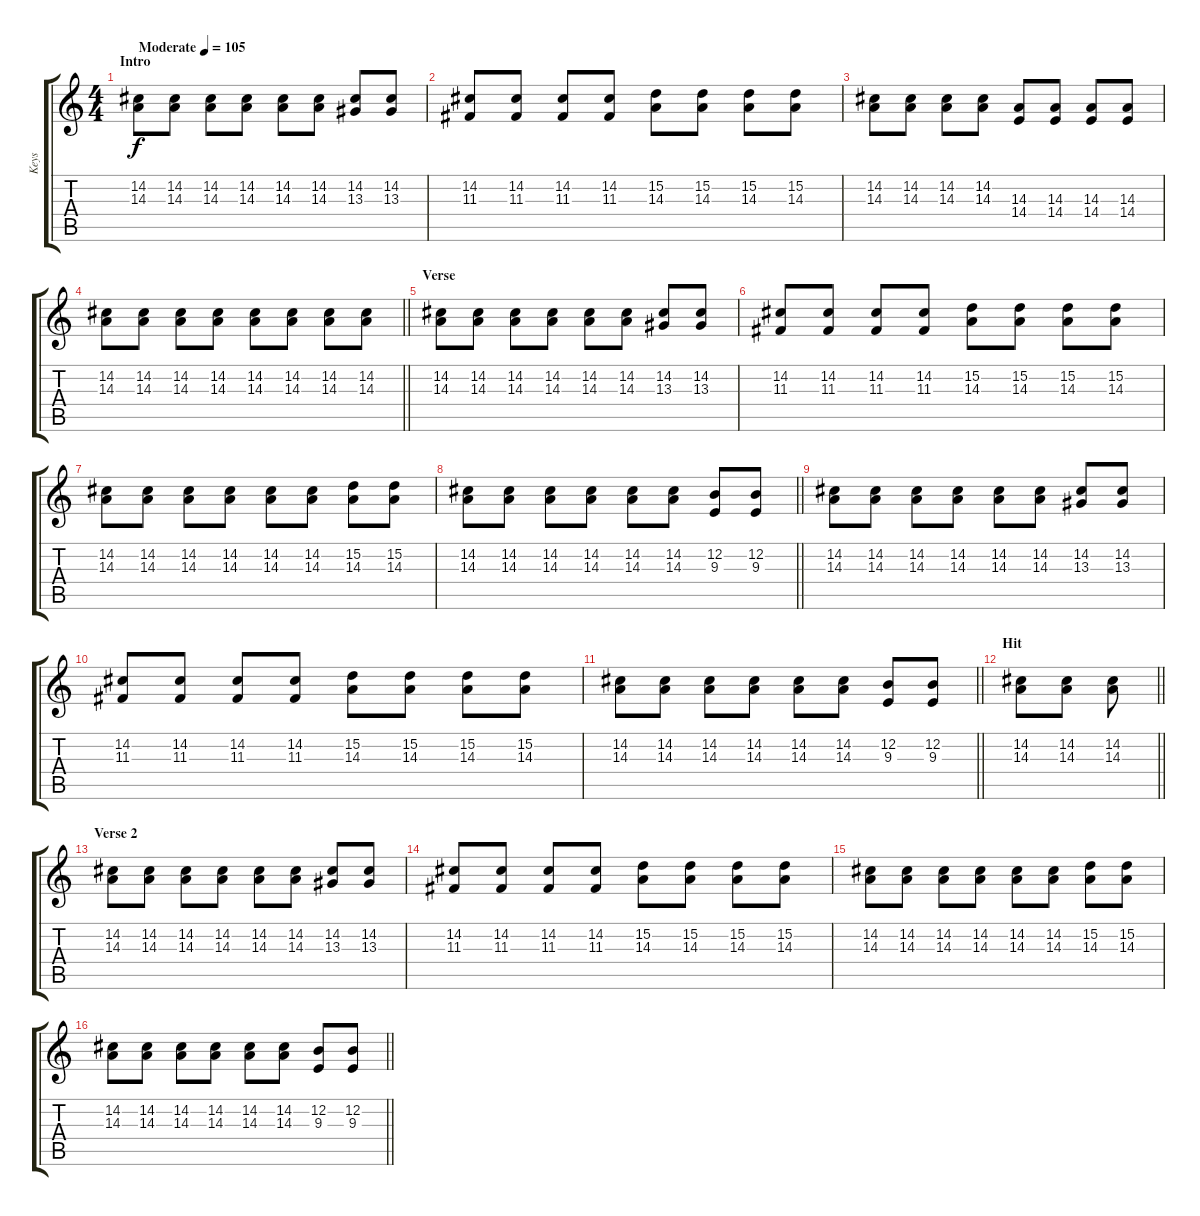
\track ("Keys" "Keys") {instrument electricgrandpiano}
\staff {score tabs}
\tuning (E4 B3 G3 D3 A2 E2) {hide}
\ts (4 4)
\section ("" "Intro")
\tempo (105 "Moderate")
\clef g2
\ks c
(14.2 14.3).8{dy f instrument electricgrandpiano} (14.2 14.3).8 (14.2 14.3).8 (14.2 14.3).8 (14.2 14.3).8 (14.2 14.3).8 (14.2 13.3).8 (14.2 13.3).8 |
(14.2 11.3).8 (14.2 11.3).8 (14.2 11.3).8 (14.2 11.3).8 (15.2 14.3).8 (15.2 14.3).8 (15.2 14.3).8 (15.2 14.3).8 |
(14.2 14.3).8 (14.2 14.3).8 (14.2 14.3).8 (14.2 14.3).8 (14.3 14.4).8 (14.3 14.4).8 (14.3 14.4).8 (14.3 14.4).8 |
\barLineRight lightlight
(14.2 14.3).8 (14.2 14.3).8 (14.2 14.3).8 (14.2 14.3).8 (14.2 14.3).8 (14.2 14.3).8 (14.2 14.3).8 (14.2 14.3).8 |
\section ("" "Verse")
(14.2 14.3).8 (14.2 14.3).8 (14.2 14.3).8 (14.2 14.3).8 (14.2 14.3).8 (14.2 14.3).8 (14.2 13.3).8 (14.2 13.3).8 |
(14.2 11.3).8 (14.2 11.3).8 (14.2 11.3).8 (14.2 11.3).8 (15.2 14.3).8 (15.2 14.3).8 (15.2 14.3).8 (15.2 14.3).8 |
(14.2 14.3).8 (14.2 14.3).8 (14.2 14.3).8 (14.2 14.3).8 (14.2 14.3).8 (14.2 14.3).8 (15.2 14.3).8 (15.2 14.3).8 |
\barLineRight lightlight
(14.2 14.3).8 (14.2 14.3).8 (14.2 14.3).8 (14.2 14.3).8 (14.2 14.3).8 (14.2 14.3).8 (12.2 9.3).8 (12.2 9.3).8 |
(14.2 14.3).8 (14.2 14.3).8 (14.2 14.3).8 (14.2 14.3).8 (14.2 14.3).8 (14.2 14.3).8 (14.2 13.3).8 (14.2 13.3).8 |
(14.2 11.3).8 (14.2 11.3).8 (14.2 11.3).8 (14.2 11.3).8 (15.2 14.3).8 (15.2 14.3).8 (15.2 14.3).8 (15.2 14.3).8 |
\barLineRight lightlight
(14.2 14.3).8 (14.2 14.3).8 (14.2 14.3).8 (14.2 14.3).8 (14.2 14.3).8 (14.2 14.3).8 (12.2 9.3).8 (12.2 9.3).8 |
\section ("" "Hit")
\barLineRight lightlight
(14.2 14.3).8 (14.2 14.3).8 (14.2 14.3).8 |
\section ("" "Verse 2")
(14.2 14.3).8 (14.2 14.3).8 (14.2 14.3).8 (14.2 14.3).8 (14.2 14.3).8 (14.2 14.3).8 (14.2 13.3).8 (14.2 13.3).8 |
(14.2 11.3).8 (14.2 11.3).8 (14.2 11.3).8 (14.2 11.3).8 (15.2 14.3).8 (15.2 14.3).8 (15.2 14.3).8 (15.2 14.3).8 |
(14.2 14.3).8 (14.2 14.3).8 (14.2 14.3).8 (14.2 14.3).8 (14.2 14.3).8 (14.2 14.3).8 (15.2 14.3).8 (15.2 14.3).8 |
\barLineRight lightlight
(14.2 14.3).8 (14.2 14.3).8 (14.2 14.3).8 (14.2 14.3).8 (14.2 14.3).8 (14.2 14.3).8 (12.2 9.3).8 (12.2 9.3).8
